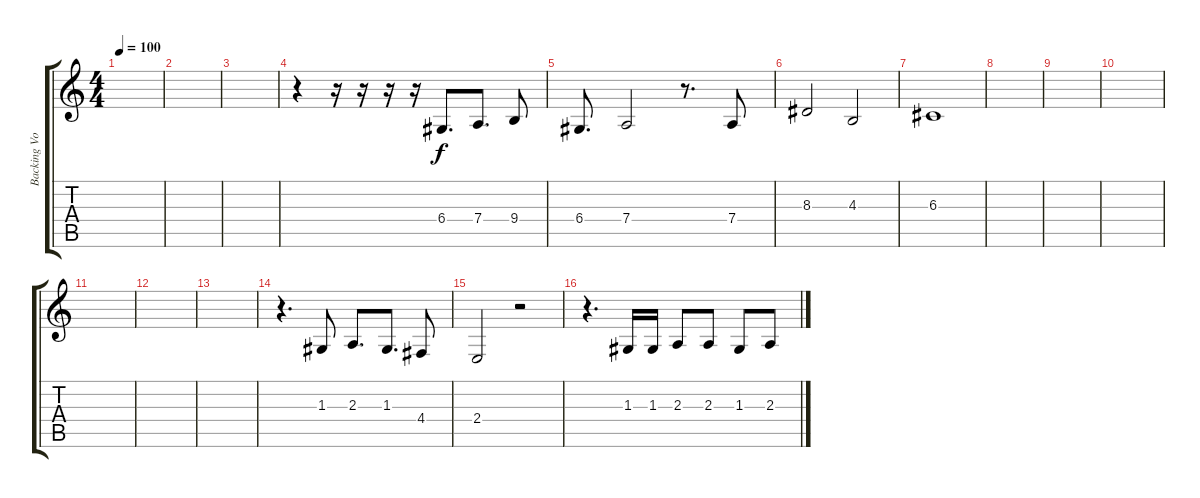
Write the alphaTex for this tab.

\track ("Backing Vocals 2" "Backing Vo") {instrument lead3calliope}
\staff {score tabs}
\tuning (E4 B3 G3 D3 A2 E2) {hide}
\ts (4 4)
\tempo 100
\clef g2
\ks c
|
|
|
r.4 r.16 r.16 r.16 r.16 6.4.8{d} 7.4.8{d} 9.4.8 |
6.4.8{d} 7.4.2 r.8{d} 7.4.8 |
8.3.2 4.3.2 |
6.3.1 |
|
|
|
|
|
|
r.4{d} 1.3.8 2.3.8{d} 1.3.8{d} 4.4.8 |
2.4.2 r.2 |
r.4{d} 1.3.16 1.3.16 2.3.8 2.3.8 1.3.8 2.3.8
